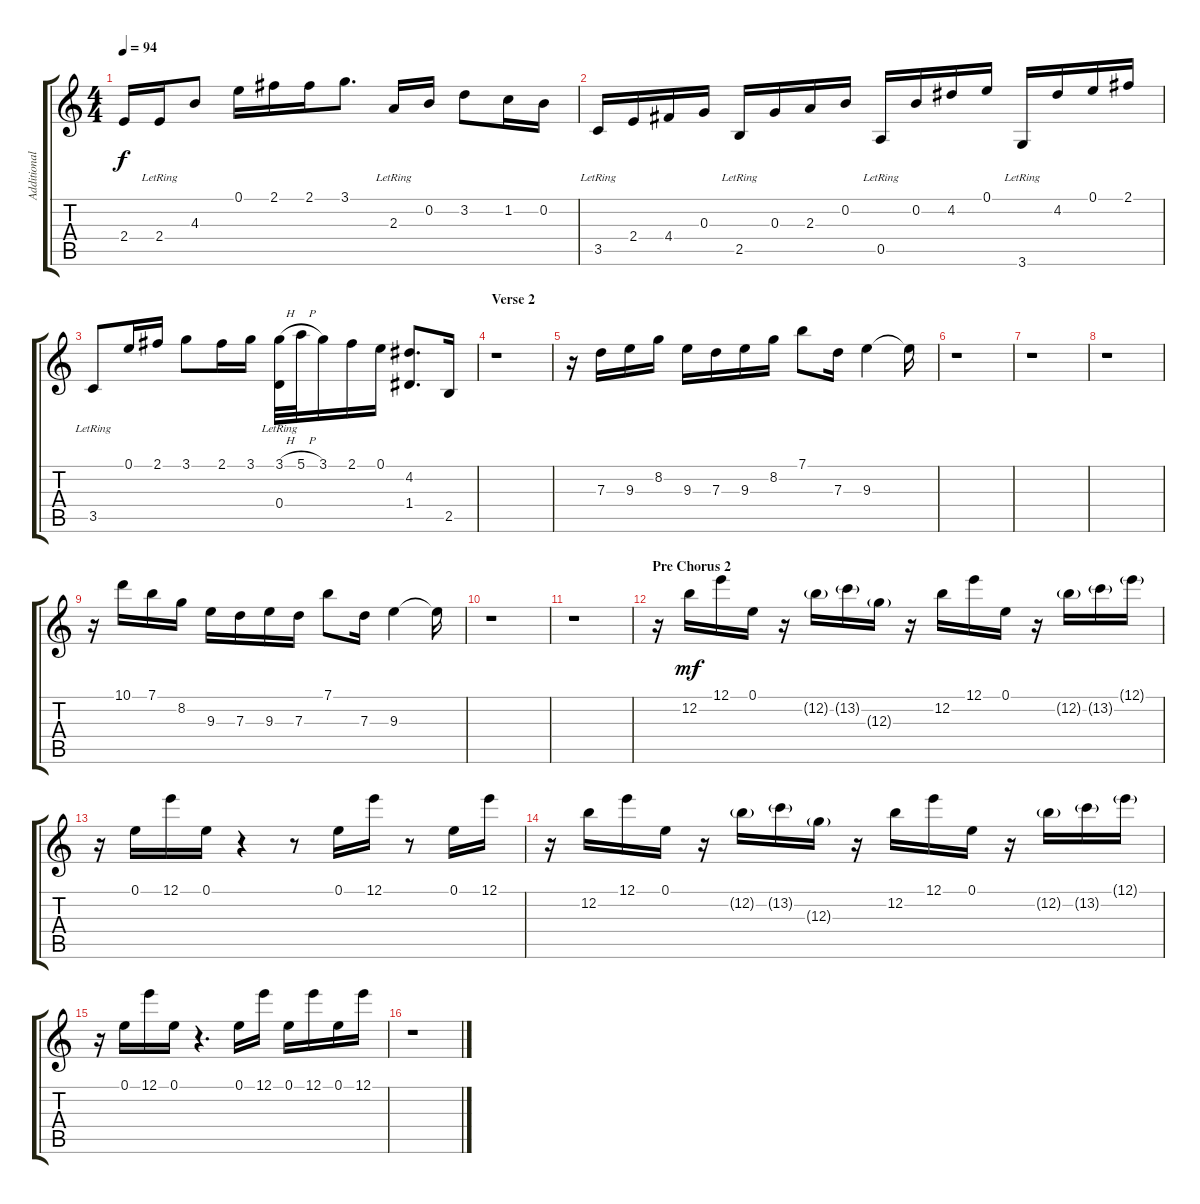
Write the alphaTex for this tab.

\track ("Additional Guitar" "Additional") {instrument acousticguitarsteel}
\staff {score tabs}
\tuning (E4 B3 G3 D3 A2 E2) {hide}
\ts (4 4)
\tempo 94
\clef g2
\ks c
2.4{t}.16{dy f} 2.4{lr}.16 4.3.8 0.1.16 2.1.16 2.1.16 3.1.8{d} 2.3{lr}.16 0.2.16 3.2.8 1.2.16 0.2.16 |
3.5{lr}.16 2.4.16 4.4.16 0.3.16 2.5{lr}.16 0.3.16 2.3.16 0.2.16 0.5{lr}.16 0.2.16 4.2.16 0.1.16 3.6{lr}.16 4.2.16 0.1.16 2.1.16 |
3.5{lr}.8 0.1.16 2.1.16 3.1.8 2.1.16 3.1.16 (3.1{h} 0.4{lr}).32 5.1{h}.32 3.1.16 2.1.16 0.1.16 (4.2 1.4).8{d} 2.5.16 |
\section ("" "Verse 2")
r.1 |
r.16 7.3.16 9.3.16 8.2.16 9.3.16 7.3.16 9.3.16 8.2.16 7.1.8 7.3.16 9.3.4 9.3{t}.16 |
r.1 |
r.1 |
r.1 |
r.16 10.1.16 7.1.16 8.2.16 9.3.16 7.3.16 9.3.16 7.3.16 7.1.8 7.3.16 9.3.4 9.3{t}.16 |
r.1 |
r.1 |
\section ("" "Pre Chorus 2")
r.16 12.2.16{dy mf} 12.1.16 0.1.16 r.16 12.2{g}.16 13.2{g}.16 12.3{g}.16 r.16 12.2.16 12.1.16 0.1.16 r.16 12.2{g}.16 13.2{g}.16 12.1{g}.16 |
r.16 0.1.16 12.1.16 0.1.16 r.4 r.8 0.1.16 12.1.16 r.8 0.1.16 12.1.16 |
r.16 12.2.16 12.1.16 0.1.16 r.16 12.2{g}.16 13.2{g}.16 12.3{g}.16 r.16 12.2.16 12.1.16 0.1.16 r.16 12.2{g}.16 13.2{g}.16 12.1{g}.16 |
r.16 0.1.16 12.1.16 0.1.16 r.4{d} 0.1.16 12.1.16 0.1.16 12.1.16 0.1.16 12.1.16 |
r.1
